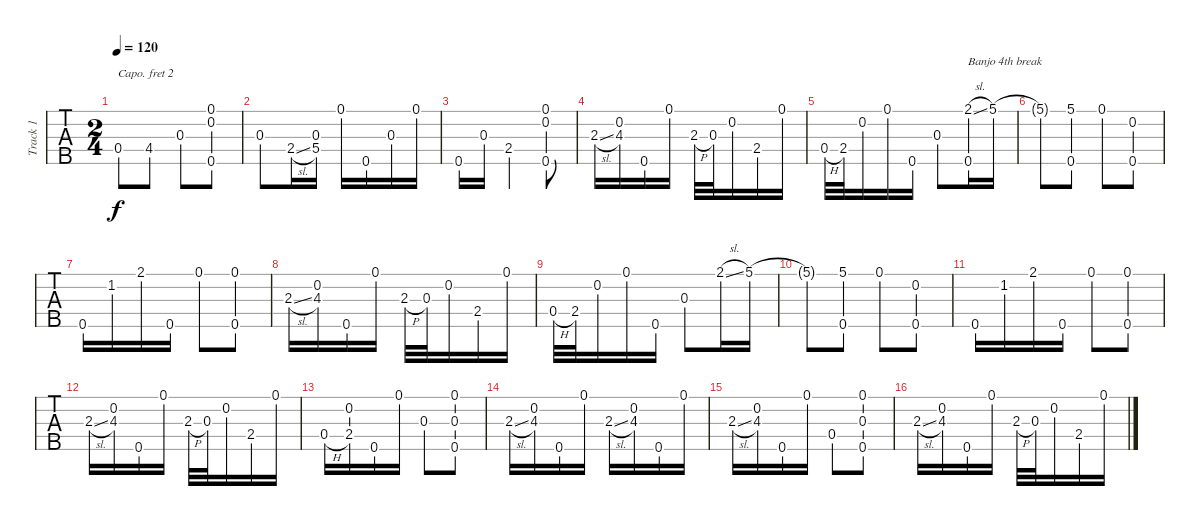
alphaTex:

\track ("Track 1" "Track 1") {instrument banjo}
\staff {tabs}
\capo 2
\tuning (D4 B3 G3 D3 G4) {hide}
\displaytranspose 12
\ts (2 4)
\tempo 120
\clef g2
\ks c
0.4.8{dy f} 4.4.8 0.3.8 (0.1 0.2 0.5).8 |
0.3.8 2.4{sl}.16 (0.3 5.4).16 0.1.16 0.5.16 0.3.16 0.1.16 |
0.5.16 0.3.16 2.4.4 (0.1 0.2 0.5).8 |
2.3{sl}.16 (0.2 4.3).16 0.5.16 0.1.16 2.3{h}.32 0.3.32 0.2.16 2.4.16 0.1.16 |
0.4{h}.32 2.4.32 0.2.16 0.1.16 0.5.16 0.3.8 (2.1{sl} 0.5).16{txt "Banjo 4th break"} 5.1.16 |
5.1{t}.8 (5.1 0.5).8 0.1.8 (0.2 0.5).8 |
0.5.16 1.2.16 2.1.16 0.5.16 0.1.8 (0.1 0.5).8 |
2.3{sl}.16 (0.2 4.3).16 0.5.16 0.1.16 2.3{h}.32 0.3.32 0.2.16 2.4.16 0.1.16 |
0.4{h}.32 2.4.32 0.2.16 0.1.16 0.5.16 0.3.8 2.1{sl}.16 5.1.16 |
5.1{t}.8 (5.1 0.5).8 0.1.8 (0.2 0.5).8 |
0.5.16 1.2.16 2.1.16 0.5.16 0.1.8 (0.1 0.5).8 |
2.3{sl}.16 (0.2 4.3).16 0.5.16 0.1.16 2.3{h}.32 0.3.32 0.2.16 2.4.16 0.1.16 |
0.4{h}.16 (0.2 2.4).16 0.5.16 0.1.16 0.3.8 (0.1 0.3 0.5).8 |
2.3{sl}.16 (0.2 4.3).16 0.5.16 0.1.16 2.3{sl}.16 (0.2 4.3).16 0.5.16 0.1.16 |
2.3{sl}.16 (0.2 4.3).16 0.5.16 0.1.16 0.4.8 (0.1 0.3 0.5).8 |
2.3{sl}.16 (0.2 4.3).16 0.5.16 0.1.16 2.3{h}.32 0.3.32 0.2.16 2.4.16 0.1.16
